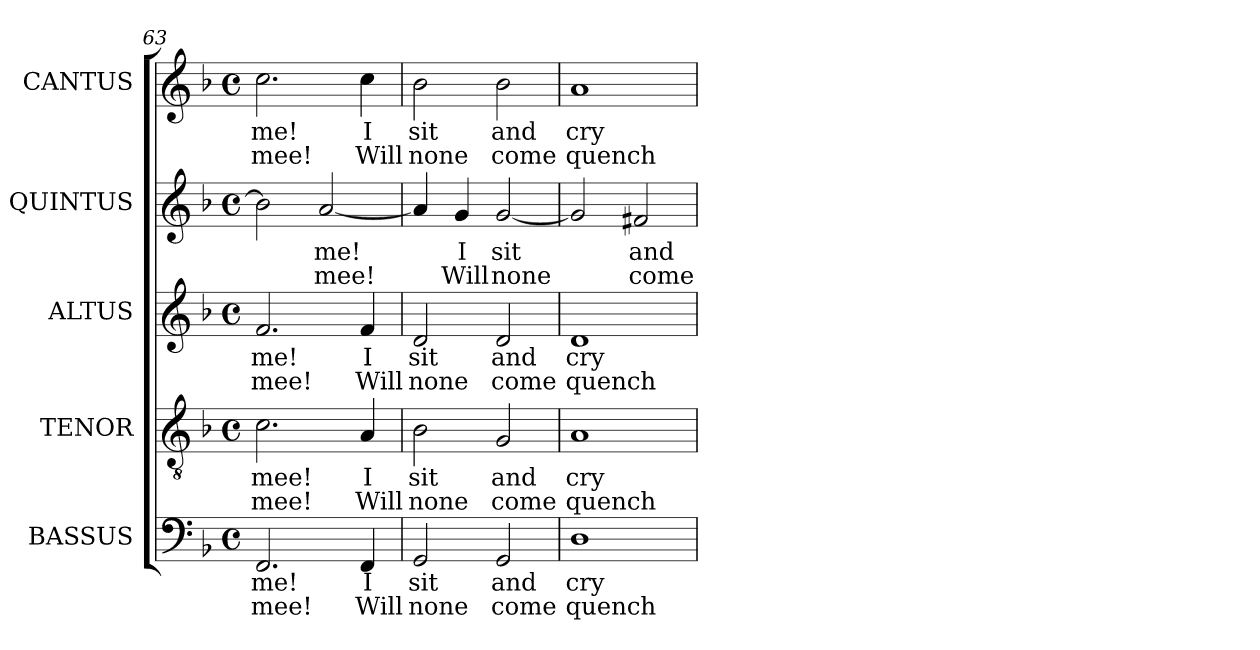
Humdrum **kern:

**kern	**text	**text	**kern	**text	**text	**kern	**text	**text	**kern	**text	**text	**kern	**text	**text
*part5	*part5	*part5	*part4	*part4	*part4	*part3	*part3	*part3	*part2	*part2	*part2	*part1	*part1	*part1
*staff5	*staff5	*staff5	*staff4	*staff4	*staff4	*staff3	*staff3	*staff3	*staff2	*staff2	*staff2	*staff1	*staff1	*staff1
*I"BASSUS	*	*	*I"TENOR	*	*	*I"ALTUS	*	*	*I"QUINTUS	*	*	*I"CANTUS	*	*
*I'B	*	*	*I'T	*	*	*I'A	*	*	*	*	*	*I'S	*	*
*clefF4	*	*	*clefGv2	*	*	*clefG2	*	*	*clefG2	*	*	*clefG2	*	*
*	*	*	*ITrd7c12	*	*	*	*	*	*	*	*	*	*	*
*k[b-]	*	*	*k[b-]	*	*	*k[b-]	*	*	*k[b-]	*	*	*k[b-]	*	*
*F:	*	*	*F:	*	*	*F:	*	*	*F:	*	*	*F:	*	*
*M4/4	*	*	*M4/4	*	*	*M4/4	*	*	*M4/4	*	*	*M4/4	*	*
*met(c)	*	*	*met(c)	*	*	*met(c)	*	*	*met(c)	*	*	*met(c)	*	*
=63	=63	=63	=63	=63	=63	=63	=63	=63	=63	=63	=63	=63	=63	=63
!	!LO:LY:b:color=#000000	!LO:LY:b:color=#000000	!	!	!	!	!	!	!	!	!	!	!	!
!	!	!	!	!LO:LY:b:color=#000000	!LO:LY:b:color=#000000	!	!	!	!	!	!	!	!	!
!	!	!	!	!	!	!	!LO:LY:b:color=#000000	!LO:LY:b:color=#000000	!	!	!	!	!	!
!	!	!	!	!	!	!	!	!	!	!	!	!	!LO:LY:b:color=#000000	!LO:LY:b:color=#000000
2.FFi/	me!	mee!	2.Ci\	mee!	mee!	2.fi/	me!	mee!	2b-i\]	.	.	2.cci\	me!	mee!
!	!	!	!	!	!	!	!	!	!	!LO:LY:b:color=#000000	!LO:LY:b:color=#000000	!	!	!
.	.	.	.	.	.	.	.	.	[<2ai/	me!	mee!	.	.	.
!	!LO:LY:b:color=#000000	!LO:LY:b:color=#000000	!	!	!	!	!	!	!	!	!	!	!	!
!	!	!	!	!LO:LY:b:color=#000000	!LO:LY:b:color=#000000	!	!	!	!	!	!	!	!	!
!	!	!	!	!	!	!	!LO:LY:b:color=#000000	!LO:LY:b:color=#000000	!	!	!	!	!	!
!	!	!	!	!	!	!	!	!	!	!	!	!	!LO:LY:b:color=#000000	!LO:LY:b:color=#000000
4FFi/	I	Will	4AAi/	I	Will	4fi/	I	Will	.	.	.	4cci\	I	Will
=64	=64	=64	=64	=64	=64	=64	=64	=64	=64	=64	=64	=64	=64	=64
!	!LO:LY:b:color=#000000	!LO:LY:b:color=#000000	!	!	!	!	!	!	!	!	!	!	!	!
!	!	!	!	!LO:LY:b:color=#000000	!LO:LY:b:color=#000000	!	!	!	!	!	!	!	!	!
!	!	!	!	!	!	!	!LO:LY:b:color=#000000	!LO:LY:b:color=#000000	!	!	!	!	!	!
!	!	!	!	!	!	!	!	!	!	!	!	!	!LO:LY:b:color=#000000	!LO:LY:b:color=#000000
2GGi/	sit	none	2BB-i\	sit	none	2di/	sit	none	4ai/]	.	.	2b-i\	sit	none
!	!	!	!	!	!	!	!	!	!	!LO:LY:b:color=#000000	!LO:LY:b:color=#000000	!	!	!
.	.	.	.	.	.	.	.	.	4gi/	I	Will	.	.	.
!	!LO:LY:b:color=#000000	!LO:LY:b:color=#000000	!	!	!	!	!	!	!	!	!	!	!	!
!	!	!	!	!LO:LY:b:color=#000000	!LO:LY:b:color=#000000	!	!	!	!	!	!	!	!	!
!	!	!	!	!	!	!	!LO:LY:b:color=#000000	!LO:LY:b:color=#000000	!	!	!	!	!	!
!	!	!	!	!	!	!	!	!	!	!LO:LY:b:color=#000000	!LO:LY:b:color=#000000	!	!	!
!	!	!	!	!	!	!	!	!	!	!	!	!	!LO:LY:b:color=#000000	!LO:LY:b:color=#000000
2GGi/	and	come	2GGi/	and	come	2di/	and	come	[<2gi/	sit	none	2b-i\	and	come
=65	=65	=65	=65	=65	=65	=65	=65	=65	=65	=65	=65	=65	=65	=65
!	!LO:LY:b:color=#000000	!LO:LY:b:color=#000000	!	!	!	!	!	!	!	!	!	!	!	!
!	!	!	!	!LO:LY:b:color=#000000	!LO:LY:b:color=#000000	!	!	!	!	!	!	!	!	!
!	!	!	!	!	!	!	!LO:LY:b:color=#000000	!LO:LY:b:color=#000000	!	!	!	!	!	!
!	!	!	!	!	!	!	!	!	!	!	!	!	!LO:LY:b:color=#000000	!LO:LY:b:color=#000000
1Di	cry	quench	1AAi	cry	quench	1di	cry	quench	2gi/]	.	.	1ai	cry	quench
!	!	!	!	!	!	!	!	!	!	!LO:LY:b:color=#000000	!LO:LY:b:color=#000000	!	!	!
.	.	.	.	.	.	.	.	.	2f#Xi/	and	come	.	.	.
=	=	=	=	=	=	=	=	=	=	=	=	=	=	=
*-	*-	*-	*-	*-	*-	*-	*-	*-	*-	*-	*-	*-	*-	*-
